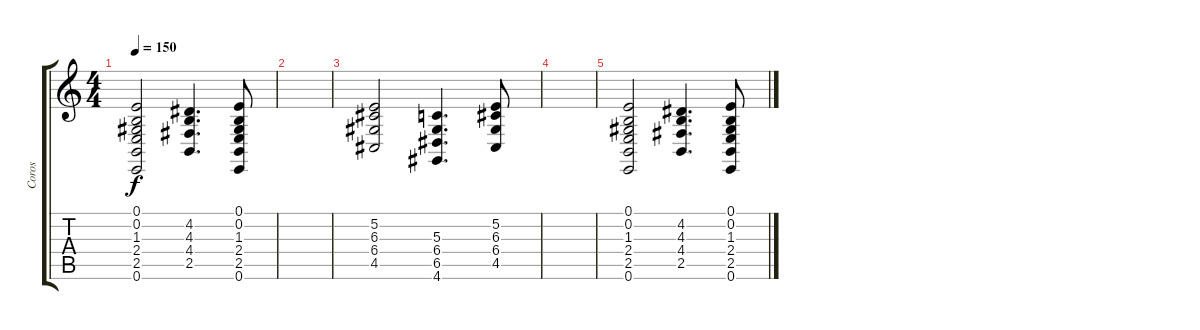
\track ("Coros" "Coros") {instrument synthbrass2}
\staff {score tabs}
\tuning (E4 B3 G3 D3 A2 E2) {hide}
\ts (4 4)
\tempo 150
\clef g2
\ks c
(0.1 0.2 1.3 2.4 2.5 0.6).2{dy f} (4.2 4.3 4.4 2.5).4{d} (0.1 0.2 1.3 2.4 2.5 0.6).8 |
|
(5.2 6.3 6.4 4.5).2 (5.3 6.4 6.5 4.6).4{d} (5.2 6.3 6.4 4.5).8 |
|
(0.1 0.2 1.3 2.4 2.5 0.6).2 (4.2 4.3 4.4 2.5).4{d} (0.1 0.2 1.3 2.4 2.5 0.6).8
